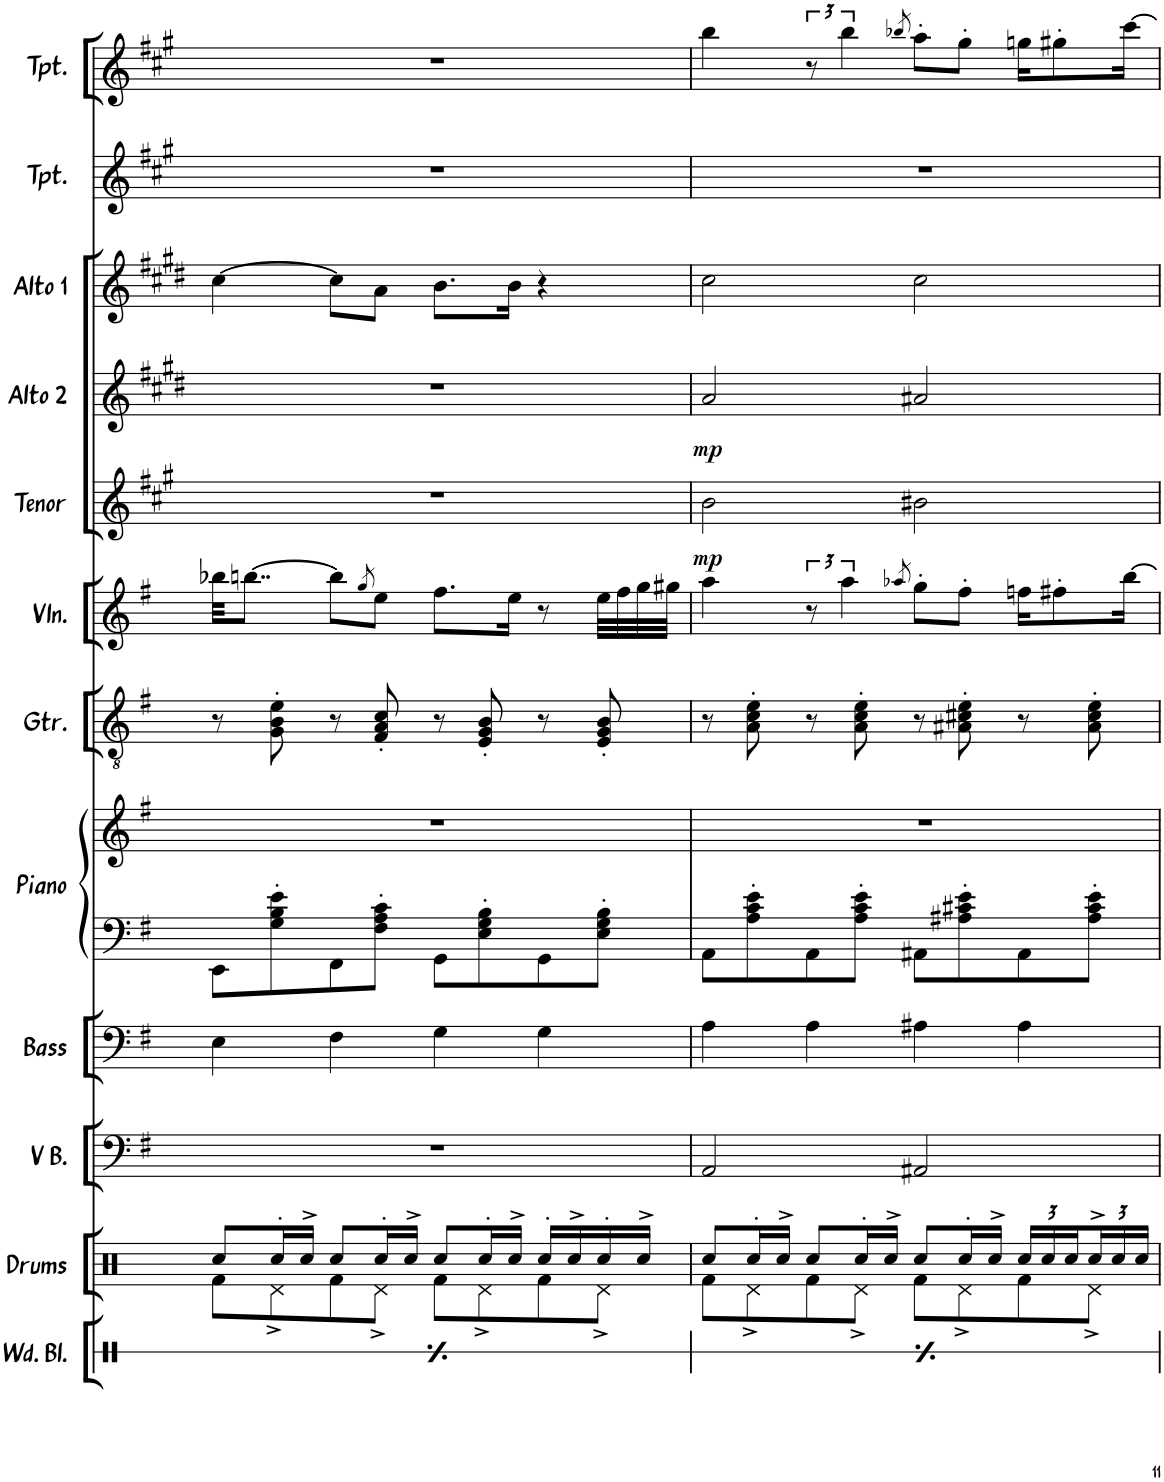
**kern	**kern	**kern	**kern	**kern	**kern	**kern	**kern	**kern	**kern	**dynam	**kern	**dynam	**kern	**kern	**kern
*part13	*part12	*part11	*part10	*part9	*part8	*part8	*part7	*part6	*part5	*part5	*part4	*part4	*part3	*part2	*part1
*staff14	*staff13	*staff12	*staff11	*staff10	*staff9	*staff8	*staff7	*staff6	*staff5	*staff5	*staff4	*staff4	*staff3	*staff2	*staff1
*I"Wood Blocks	*I"Drums	*I"Vocal Bass	*I"Double Bass	*I"Bass	*I"Piano	*	*I"Guitar	*I"Violin	*I"Tenor Sax	*	*I"Alto Sax 2	*	*I"Alto Sax 1	*I"Trumpet	*I"Trumpet
*I'Wd. Bl.	*I'Drums	*I'V B.	*I'Db.	*I'Bass	*I'Piano	*	*I'Gtr.	*I'Vln.	*I'Tenor	*	*I'Alto 2	*	*I'Alto 1	*I'Tpt.	*I'Tpt.
!!LO:PB:g=z
*clefX	*clefX	*clefF4	*clefF4	*clefF4	*clefF4	*clefG2	*clefGv2	*clefG2	*clefG2	*	*clefG2	*	*clefG2	*clefG2	*clefG2
*	*	*	*Trd7c12	*Trd7c12	*	*	*	*	*Trd8c14	*	*Trd5c9	*	*Trd5c9	*Trd1c2	*Trd1c2
*k[]	*k[]	*k[f#]	*k[f#]	*k[f#]	*k[f#]	*k[f#]	*k[f#]	*k[f#]	*k[f#c#g#]	*	*k[f#c#g#d#]	*	*k[f#c#g#d#]	*k[f#c#g#]	*k[f#c#g#]
*M4/4	*M4/4	*M4/4	*M4/4	*M4/4	*M4/4	*M4/4	*M4/4	*M4/4	*M4/4	*	*M4/4	*	*M4/4	*M4/4	*M4/4
=24	=24	=24	=24	=24	=24	=24	=24	=24	=24	=24	=24	=24	=24	=24	=24
*	*^	*	*	*	*	*	*	*	*	*	*	*	*	*	*
8Rf/	8Rcc/L	8Rf\L	1r	4E	4E\	8EE\L	1r	8r	32bb-X\KKL	1r	.	1r	.	[4cc#\	1r	1r
.	.	.	.	.	.	.	.	.	[8..bbn\J	.	.	.	.	.	.	.
16r	16Rcc'/L	8Rd^\	.	.	.	8G\' 8B\' 8e\'	.	8G\' 8B\' 8e\'	.	.	.	.	.	.	.	.
16Rf^/	16Rcc^/JJ	.	.	.	.	.	.	.	.	.	.	.	.	.	.	.
4Rd/	8Rcc/L	8Rf\	.	4F#	4F#\	8FF#\	.	8r	8bb\L]	.	.	.	.	8cc#\L]	.	.
.	.	.	.	.	.	.	.	.	8qgg/	.	.	.	.	.	.	.
.	16Rcc'/L	8Rd^\J	.	.	.	8F#\' 8A\' 8c\'J	.	8F#/' 8A/' 8c/'	8ee\J	.	.	.	.	8a\J	.	.
.	16Rcc^/JJ	.	.	.	.	.	.	.	.	.	.	.	.	.	.	.
4Rf/	8Rcc/L	8Rf\L	.	4G	4G\	8GG\L	.	8r	8.ff#\L	.	.	.	.	8.b\L	.	.
.	16Rcc'/L	8Rd^\	.	.	.	8E\' 8G\' 8B\'	.	8E/' 8G/' 8B/'	.	.	.	.	.	.	.	.
.	16Rcc^/JJ	.	.	.	.	.	.	.	16ee\Jk	.	.	.	.	16b\Jk	.	.
4Rf/	16Rcc'/LL	8Rf\	.	4G	4G\	8GG\	.	8r	8r	.	.	.	.	4r	.	.
.	16Rcc^/	.	.	.	.	.	.	.	.	.	.	.	.	.	.	.
.	16Rcc'/	8Rd^\J	.	.	.	8E\' 8G\' 8B\'J	.	8E/' 8G/' 8B/'	32ee\LLL	.	.	.	.	.	.	.
.	.	.	.	.	.	.	.	.	32ff#\	.	.	.	.	.	.	.
.	16Rcc^/JJ	.	.	.	.	.	.	.	32gg\	.	.	.	.	.	.	.
.	.	.	.	.	.	.	.	.	32gg#X\JJJ	.	.	.	.	.	.	.
=25	=25	=25	=25	=25	=25	=25	=25	=25	=25	=25	=25	=25	=25	=25	=25	=25
!	!	!	!	!	!	!	!	!	!	!	!LO:DY:b	!	!LO:DY:b	!	!	!
8Rf/	8Rcc/L	8Rf\L	2AA/	4A	4A\	8AA\L	1r	8r	4aa\	2b\	mp	2a/	mp	2cc#\	1r	4bb\
16r	16Rcc'/L	8Rd^\	.	.	.	8A\' 8c\' 8e\'	.	8A\' 8c\' 8e\'	.	.	.	.	.	.	.	.
16Rf^/	16Rcc^/JJ	.	.	.	.	.	.	.	.	.	.	.	.	.	.	.
4Rd/	8Rcc/L	8Rf\	.	4A	4A\	8AA\	.	8r	12r	.	.	.	.	.	.	12r
.	.	.	.	.	.	.	.	.	6aa\	.	.	.	.	.	.	6bb\
.	16Rcc'/L	8Rd^\J	.	.	.	8A\' 8c\' 8e\'J	.	8A\' 8c\' 8e\'	.	.	.	.	.	.	.	.
.	16Rcc^/JJ	.	.	.	.	.	.	.	.	.	.	.	.	.	.	.
.	.	.	.	.	.	.	.	.	8qaa-X/	.	.	.	.	.	.	8qbb-X/
4Rf/	8Rcc/L	8Rf\L	2AA#X/	4A#X	4A#X\	8AA#X\L	.	8r	8gg'\L	2b#X\	.	2a#X/	.	2cc#\	.	8aa'\L
.	16Rcc'/L	8Rd^\	.	.	.	8A#X\' 8c#X\' 8e\'	.	8A#X\' 8c#X\' 8e\'	8ff#'\J	.	.	.	.	.	.	8gg#'\J
.	16Rcc^/JJ	.	.	.	.	.	.	.	.	.	.	.	.	.	.	.
*	*Xbrackettup	*	*	*	*	*	*	*	*	*	*	*	*	*	*	*
4Rf/	24Rcc/LL	8Rf\	.	4A#	4A#\	8AA#\	.	8r	16ffn\KL	.	.	.	.	.	.	16ggn\KL
.	24Rcc/	.	.	.	.	.	.	.	.	.	.	.	.	.	.	.
.	.	.	.	.	.	.	.	.	8ff#X'\	.	.	.	.	.	.	8gg#X'\
.	24Rcc/	.	.	.	.	.	.	.	.	.	.	.	.	.	.	.
.	24Rcc^/	8Rd^\J	.	.	.	8A#\' 8c#\' 8e\'J	.	8A#\' 8c#\' 8e\'	.	.	.	.	.	.	.	.
.	24Rcc/	.	.	.	.	.	.	.	.	.	.	.	.	.	.	.
.	.	.	.	.	.	.	.	.	[16bb\Jk	.	.	.	.	.	.	[16ccc#\Jk
.	24Rcc/JJ	.	.	.	.	.	.	.	.	.	.	.	.	.	.	.
*	*v	*v	*	*	*	*	*	*	*	*	*	*	*	*	*	*
=	=	=	=	=	=	=	=	=	=	=	=	=	=	=	=
*-	*-	*-	*-	*-	*-	*-	*-	*-	*-	*-	*-	*-	*-	*-	*-
